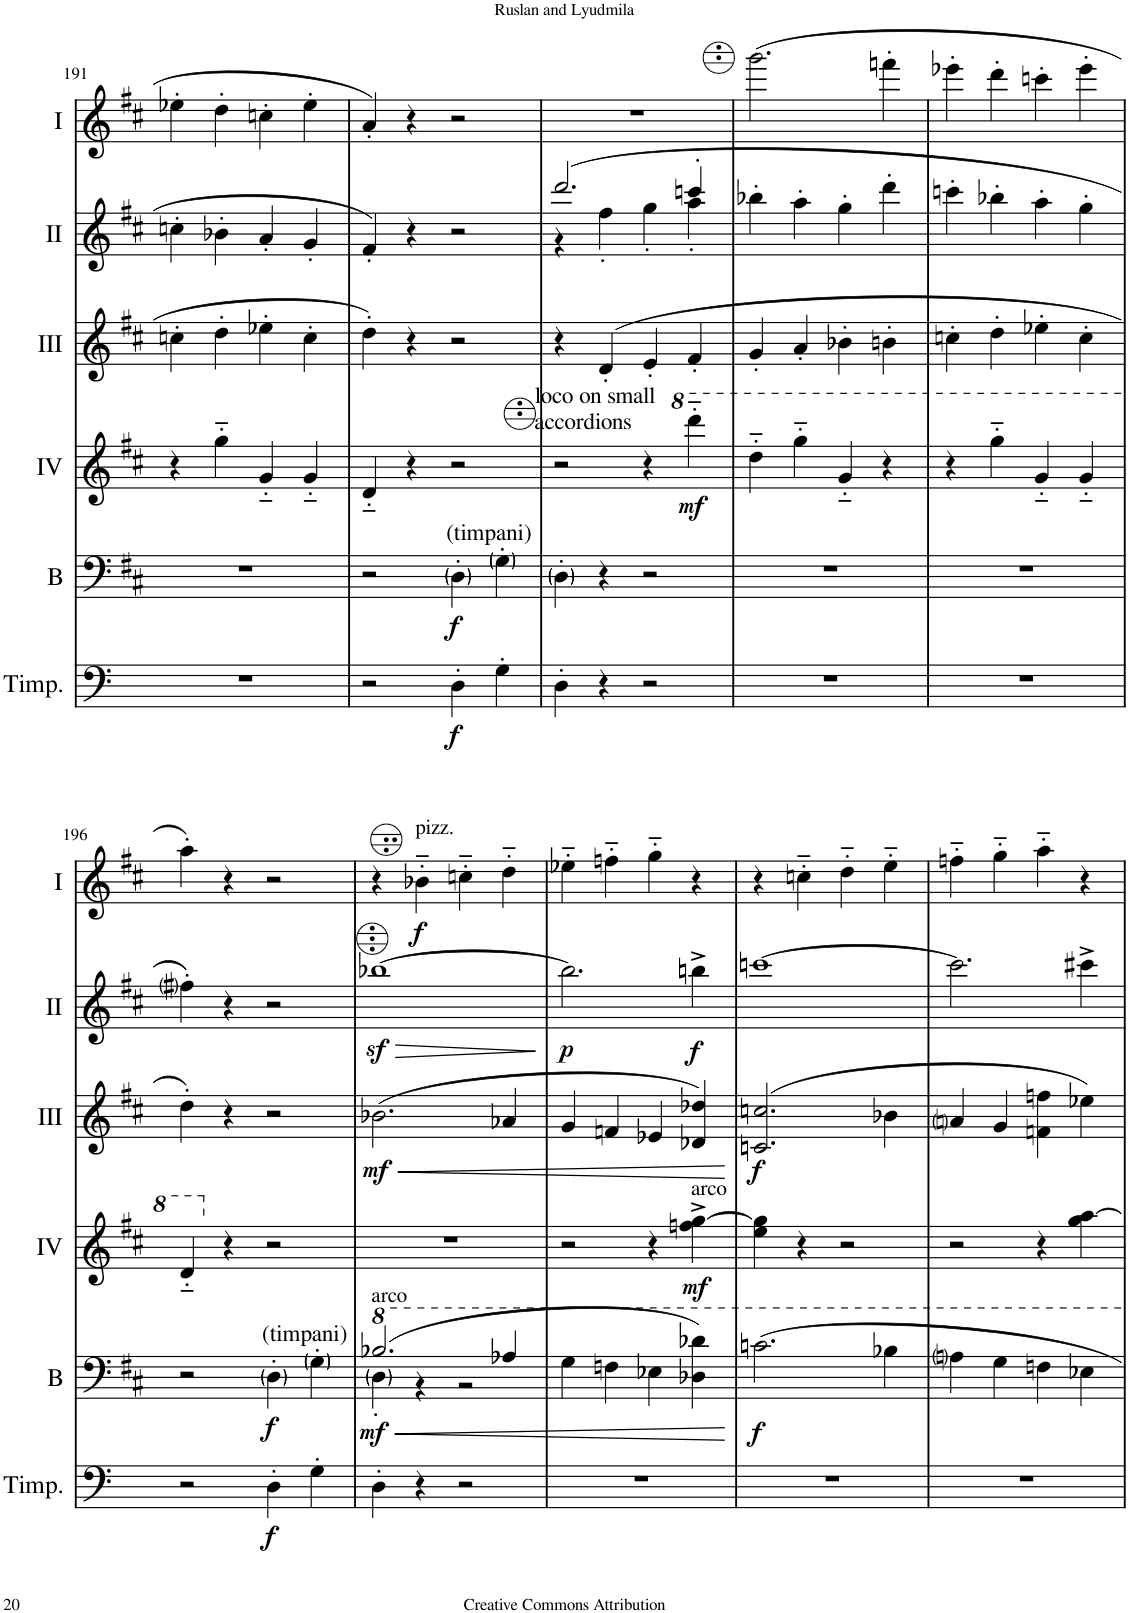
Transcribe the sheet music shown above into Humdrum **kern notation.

**kern	**dynam	**kern	**dynam	**kern	**dynam	**kern	**dynam	**kern	**dynam	**kern	**dynam
*part6	*part6	*part5	*part5	*part4	*part4	*part3	*part3	*part2	*part2	*part1	*part1
*staff6	*staff6	*staff5	*staff5	*staff4	*staff4	*staff3	*staff3	*staff2	*staff2	*staff1	*staff1
*I"Timpani	*	*I"Bass	*	*I"Acc. 4	*	*I"Acc. 3	*	*I"Acc. 2	*	*I"Acc. 1	*
*I'Timp.	*	*I'B	*	*	*	*	*	*	*	*	*
!!LO:PB:g=z
*clefF4	*	*clefF4	*	*clefG2	*	*clefG2	*	*clefG2	*	*clefG2	*
*	*	*Trd7c12	*	*Trd7c12	*	*Trd7c12	*	*	*	*	*
*k[f#c#]	*	*k[f#c#]	*	*k[f#c#]	*	*k[f#c#]	*	*k[f#c#]	*	*k[f#c#]	*
*M2/2	*	*M2/2	*	*M2/2	*	*M2/2	*	*M2/2	*	*M2/2	*
*met(c|)	*	*met(c|)	*	*met(c|)	*	*met(c|)	*	*met(c|)	*	*met(c|)	*
=191	=191	=191	=191	=191	=191	=191	=191	=191	=191	=191	=191
1r	.	1r	.	4r	.	4ccn'\	.	4ccn'\	.	4ee-X'\	.
.	.	.	.	4gg'~\	.	4dd'\	.	4b-X'\	.	4dd'\	.
.	.	.	.	4g'~/	.	4ee-X'\	.	4a'/	.	4ccn'\	.
.	.	.	.	4g'~/	.	4cc'\	.	4g'/	.	4ee-'\	.
=192	=192	=192	=192	=192	=192	=192	=192	=192	=192	=192	=192
2r	.	2r	.	4d'~/	.	4dd'\	.	4f#'/	.	4a'/	.
.	.	.	.	4r	.	4r	.	4r	.	4r	.
!	!	!LO:TX:a:t=(timpani)	!	!	!	!	!	!	!	!	!
!	!LO:DY:b	!	!LO:DY:b	!	!	!	!	!	!	!	!
4D'\	f	4D'\	f	2r	.	2r	.	2r	.	2r	.
4G'\	.	4G'\	.	.	.	.	.	.	.	.	.
=193	=193	=193	=193	=193	=193	=193	=193	=193	=193	=193	=193
*	*	*	*	*	*	*	*	*^	*	*	*
4D'\	.	4D'\	.	2r	.	4r	.	(2.ddd/	4r	.	1r	.
4r	.	4r	.	.	.	(4d'/	.	.	4ff#'\	.	.	.
2r	.	2r	.	4r	.	4e'/	.	.	4gg'\	.	.	.
*	*	*	*	*8va	*	*	*	*	*	*	*	*
!	!	!	!	!LO:TX:a:t=loco on small	!	!	!	!	!	!	!	!
!	!	!	!	!LO:TX:a:t=accordions	!	!	!	!	!	!	!	!
!	!	!	!	!	!LO:DY:b	!	!	!	!	!	!	!
.	.	.	.	4dddd'~\	mf	4f#'/	.	4cccn'/	4aa'\	.	.	.
*	*	*	*	*	*	*	*	*v	*v	*	*	*
=194	=194	=194	=194	=194	=194	=194	=194	=194	=194	=194	=194
1r	.	1r	.	4ddd'~\	.	4g'/	.	4bb-X'\	.	(2.ggg\	.
.	.	.	.	4ggg'~\	.	4a'/	.	4aa'\	.	.	.
.	.	.	.	4gg'~/	.	4b-X'\	.	4gg'\	.	.	.
.	.	.	.	4r	.	4bn'\	.	4ddd'\	.	4fffn'\	.
=195	=195	=195	=195	=195	=195	=195	=195	=195	=195	=195	=195
1r	.	1r	.	4r	.	4ccn'\	.	4cccn'\	.	4eee-X'\	.
.	.	.	.	4ggg'~\	.	4dd'\	.	4bb-X'\	.	4ddd'\	.
.	.	.	.	4gg'~/	.	4ee-X'\	.	4aa'\	.	4cccn'\	.
.	.	.	.	4gg'~/	.	4cc'\	.	4gg'\	.	4eee-'\	.
!!LO:LB:g=z
=196	=196	=196	=196	=196	=196	=196	=196	=196	=196	=196	=196
2r	.	2r	.	4dd'~/	.	4dd'\)	.	4ff#i'\)	.	4aa'\)	.
*	*	*	*	*X8va	*	*	*	*	*	*	*
.	.	.	.	4r	.	4r	.	4r	.	4r	.
!	!	!LO:TX:a:t=(timpani)	!	!	!	!	!	!	!	!	!
!	!LO:DY:b	!	!LO:DY:b	!	!	!	!	!	!	!	!
4D'\	f	4D'\	f	2r	.	2r	.	2r	.	2r	.
4G'\	.	4G'\	.	.	.	.	.	.	.	.	.
=197	=197	=197	=197	=197	=197	=197	=197	=197	=197	=197	=197
!	!	!LO:TX:a:t=arco	!	!	!	!	!	!	!	!	!
!	!	!	!LO:HP:b	!	!	!	!LO:HP:b	!	!LO:HP:b	!	!
*	*	*^	*	*	*	*	*	*	*	*	*
!	!	!	!	!LO:DY:n=1:b	!	!	!	!LO:DY:n=1:b	!	!	!	!
4D'\	.	(2.b-X/	4d'\	< mf	1r	.	(2.b-X\	< mf	[1bb-Xz<	>	4r	.
!	!	!	!	!	!	!	!	!	!	!	!LO:TX:a:t=pizz.	!
!	!	!	!	!	!	!	!	!	!	!	!	!LO:DY:b
4r	.	.	4r	.	.	.	.	.	.	.	4b-X'~\	f
2r	.	.	2r	.	.	.	.	.	.	.	4ccn'~\	.
.	.	4a-X/	.	.	.	.	4a-X/	.	.	.	4dd'~\	.
*	*	*v	*v	*	*	*	*	*	*	*	*	*
.	.	.	.	.	.	.	.	.	]	.	.
=198	=198	=198	=198	=198	=198	=198	=198	=198	=198	=198	=198
!	!	!	!	!	!	!	!	!	!LO:DY:b	!	!
1r	.	4g\	.	2r	.	4g/	.	2.bb-\]	p	4ee-X'~\	.
.	.	4fn\	.	.	.	4fn/	.	.	.	4ffn'~\	.
.	.	4e-X\	.	4r	.	4e-X/	.	.	.	4gg'~\	.
!	!	!	!	!LO:TX:a:t=arco	!	!	!	!	!	!	!
!	!	!	!	!	!LO:DY:b	!	!	!	!LO:DY:b	!	!
.	.	4d-X\ 4dd-X\)	.	4ffn\^ [4gg\^	mf	4d-X/ 4dd-X/)	.	4bbn^\	f	4r	.
.	.	.	[	.	.	.	[	.	.	.	.
=199	=199	=199	=199	=199	=199	=199	=199	=199	=199	=199	=199
!	!	!	!LO:DY:b	!	!	!	!LO:DY:b	!	!	!	!
1r	.	2.ccn\	f	4ee\ 4gg\]	.	(2.cn/ 2.ccn/	f	[1cccn	.	4r	.
.	.	.	.	4r	.	.	.	.	.	4ccn'~\	.
.	.	.	.	2r	.	.	.	.	.	4dd'~\	.
.	.	4b-X\	.	.	.	4b-X\	.	.	.	4ee'~\	.
=200	=200	=200	=200	=200	=200	=200	=200	=200	=200	=200	=200
1r	.	4ani\	.	2r	.	4ani/	.	2.ccc\]	.	4ffn'~\	.
.	.	4g\	.	.	.	4g/	.	.	.	4gg'~\	.
.	.	4fn\	.	4r	.	4fn\ 4ffn\	.	.	.	4aa'~\	.
.	.	4e-X\	.	4gg\ [4aa\	.	4ee-X\)	.	4ccc#X^\	.	4r	.
=	=	=	=	=	=	=	=	=	=	=	=
*-	*-	*-	*-	*-	*-	*-	*-	*-	*-	*-	*-
